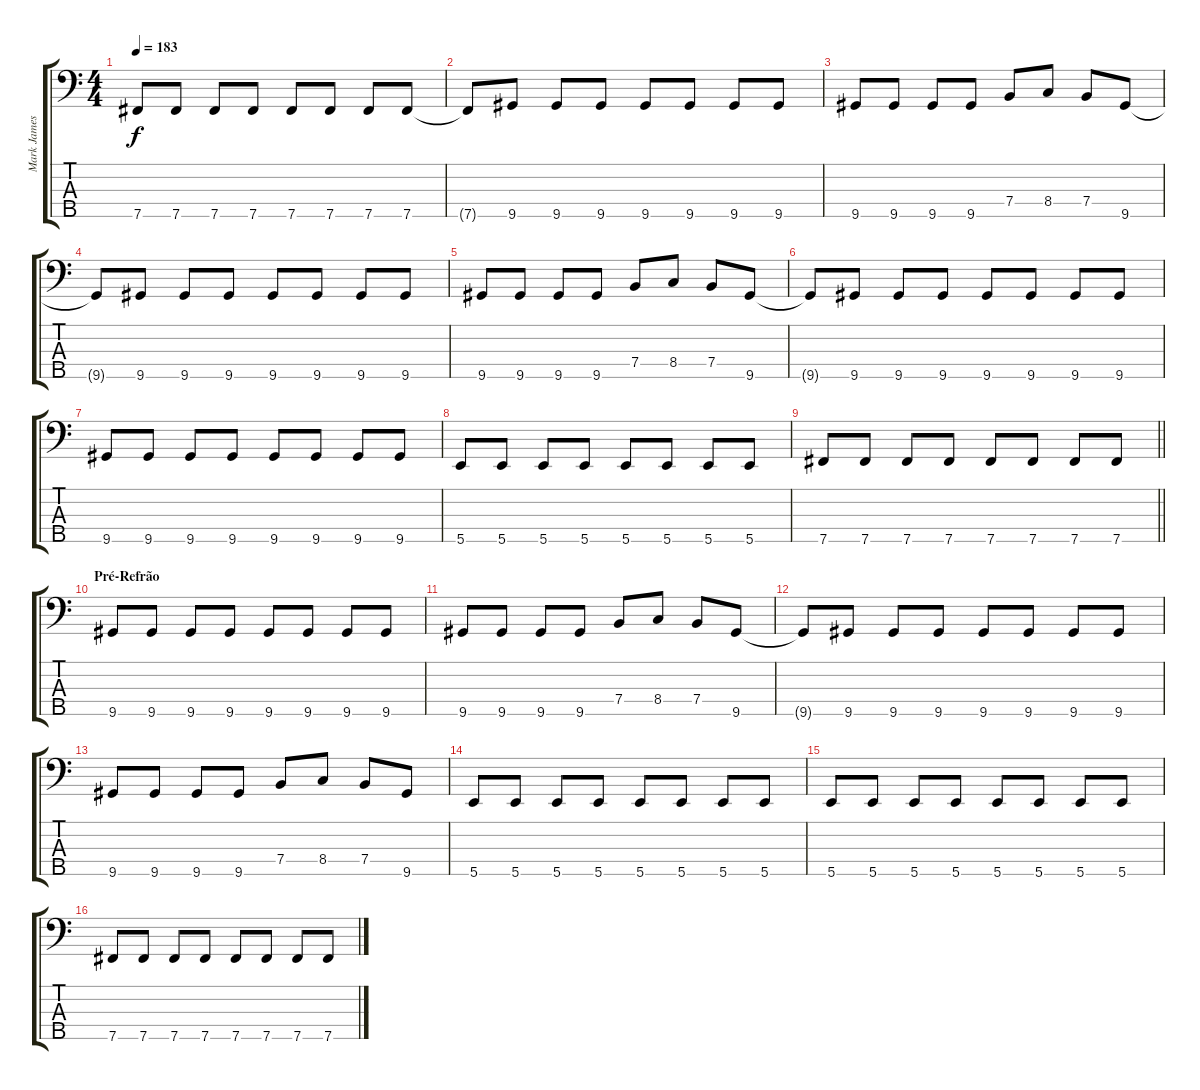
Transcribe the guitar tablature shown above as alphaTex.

\track ("Mark James" "Mark James") {instrument electricbassfinger}
\staff {score tabs}
\tuning (G2 D2 A1 E1 B0) {hide}
\ts (4 4)
\tempo 183
\clef f4
\ks c
7.5.8{dy f} 7.5.8 7.5.8 7.5.8 7.5.8 7.5.8 7.5.8 7.5.8 |
7.5{t}.8 9.5.8 9.5.8 9.5.8 9.5.8 9.5.8 9.5.8 9.5.8 |
9.5.8 9.5.8 9.5.8 9.5.8 7.4.8 8.4.8 7.4.8 9.5.8 |
9.5{t}.8 9.5.8 9.5.8 9.5.8 9.5.8 9.5.8 9.5.8 9.5.8 |
9.5.8 9.5.8 9.5.8 9.5.8 7.4.8 8.4.8 7.4.8 9.5.8 |
9.5{t}.8 9.5.8 9.5.8 9.5.8 9.5.8 9.5.8 9.5.8 9.5.8 |
9.5.8 9.5.8 9.5.8 9.5.8 9.5.8 9.5.8 9.5.8 9.5.8 |
5.5.8 5.5.8 5.5.8 5.5.8 5.5.8 5.5.8 5.5.8 5.5.8 |
\barLineRight lightlight
7.5.8 7.5.8 7.5.8 7.5.8 7.5.8 7.5.8 7.5.8 7.5.8 |
\section ("" "Pré-Refrão")
9.5.8 9.5.8 9.5.8 9.5.8 9.5.8 9.5.8 9.5.8 9.5.8 |
9.5.8 9.5.8 9.5.8 9.5.8 7.4.8 8.4.8 7.4.8 9.5.8 |
9.5{t}.8 9.5.8 9.5.8 9.5.8 9.5.8 9.5.8 9.5.8 9.5.8 |
9.5.8 9.5.8 9.5.8 9.5.8 7.4.8 8.4.8 7.4.8 9.5.8 |
5.5.8 5.5.8 5.5.8 5.5.8 5.5.8 5.5.8 5.5.8 5.5.8 |
5.5.8 5.5.8 5.5.8 5.5.8 5.5.8 5.5.8 5.5.8 5.5.8 |
7.5.8 7.5.8 7.5.8 7.5.8 7.5.8 7.5.8 7.5.8 7.5.8
